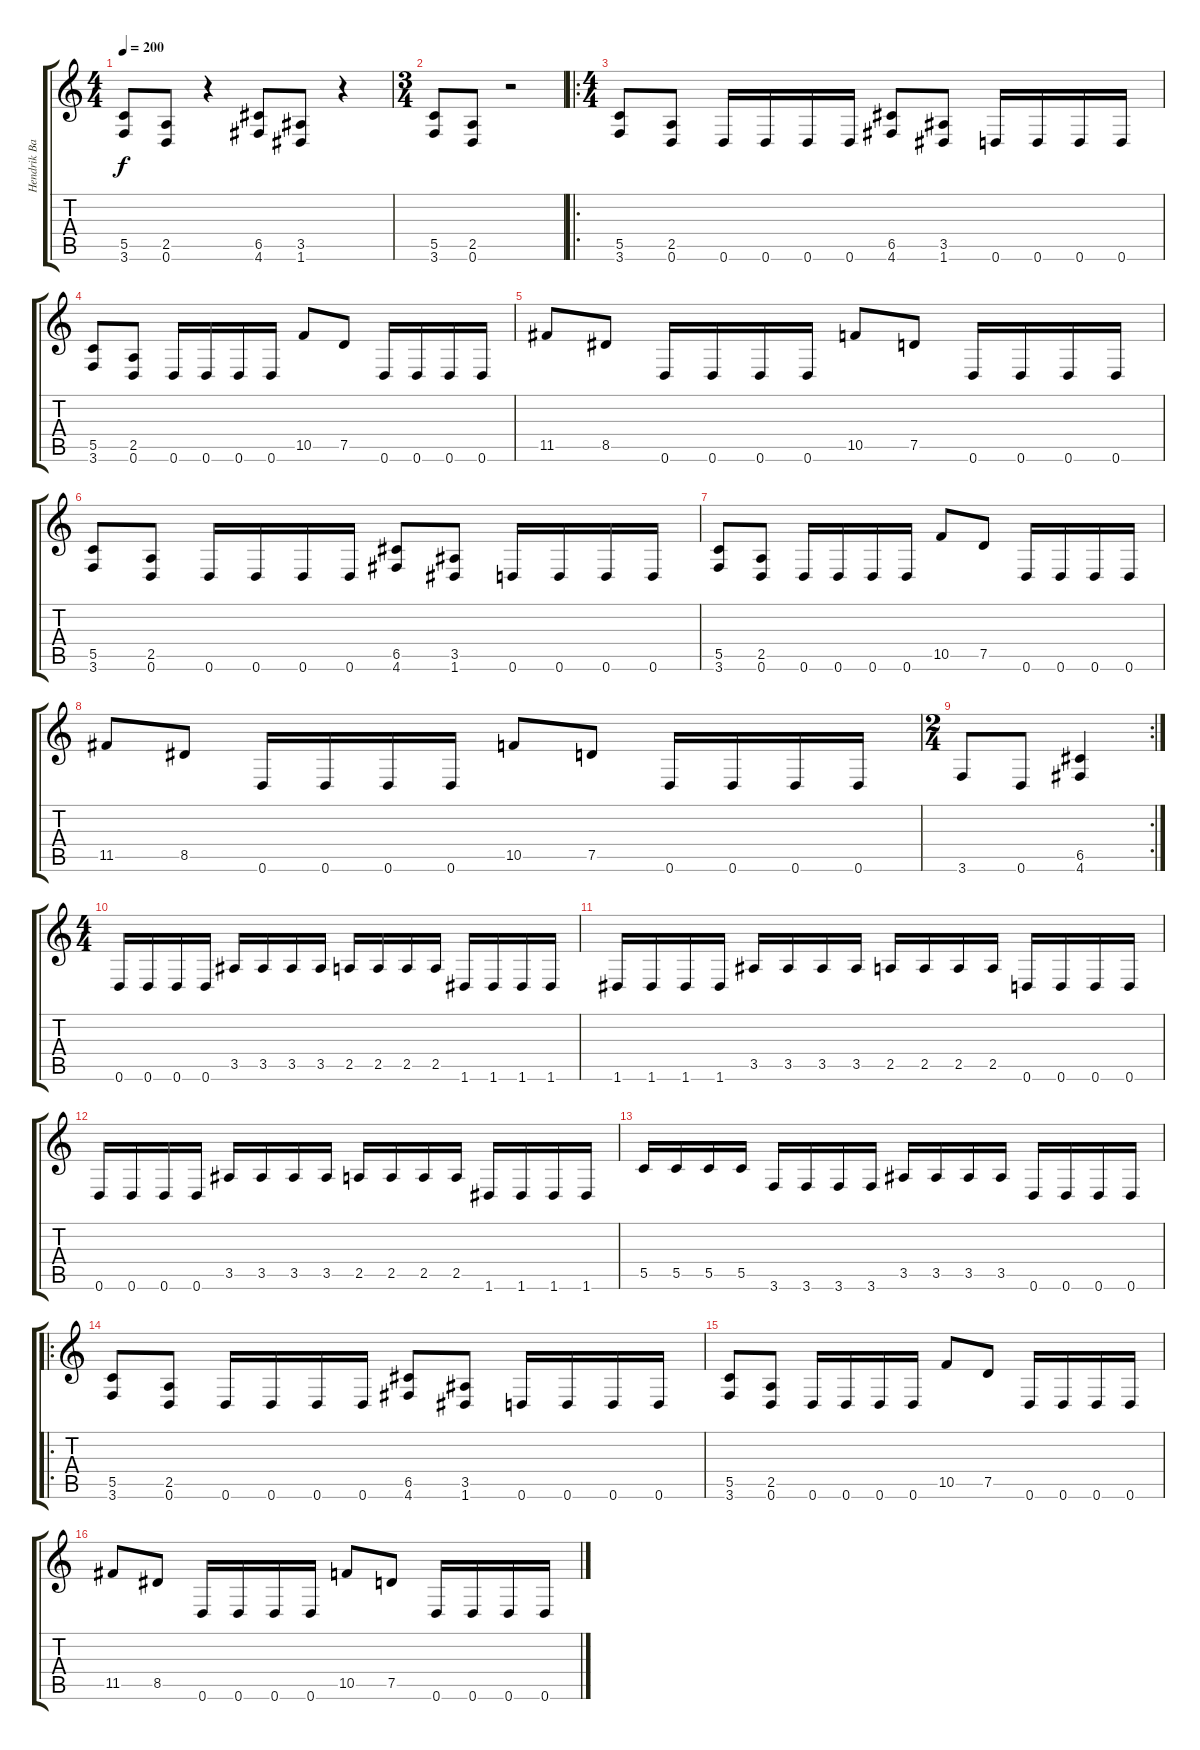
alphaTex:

\track ("Hendrik Bache" "Hendrik Ba") {instrument distortionguitar}
\staff {score tabs}
\tuning (D4 A3 F3 C3 G2 D2) {hide}
\ts (4 4)
\tempo 200
\clef g2
\ks c
(5.5 3.6).8{dy f instrument distortionguitar} (2.5 0.6).8 r.4 (6.5 4.6).8 (3.5 1.6).8 r.4 |
\ts (3 4)
(5.5 3.6).8 (2.5 0.6).8 r.2 |
\ro
\ts (4 4)
(5.5 3.6).8 (2.5 0.6).8 0.6.16 0.6.16 0.6.16 0.6.16 (6.5 4.6).8 (3.5 1.6).8 0.6.16 0.6.16 0.6.16 0.6.16 |
(5.5 3.6).8 (2.5 0.6).8 0.6.16 0.6.16 0.6.16 0.6.16 10.5.8 7.5.8 0.6.16 0.6.16 0.6.16 0.6.16 |
11.5.8 8.5.8 0.6.16 0.6.16 0.6.16 0.6.16 10.5.8 7.5.8 0.6.16 0.6.16 0.6.16 0.6.16 |
(5.5 3.6).8 (2.5 0.6).8 0.6.16 0.6.16 0.6.16 0.6.16 (6.5 4.6).8 (3.5 1.6).8 0.6.16 0.6.16 0.6.16 0.6.16 |
(5.5 3.6).8 (2.5 0.6).8 0.6.16 0.6.16 0.6.16 0.6.16 10.5.8 7.5.8 0.6.16 0.6.16 0.6.16 0.6.16 |
11.5.8 8.5.8 0.6.16 0.6.16 0.6.16 0.6.16 10.5.8 7.5.8 0.6.16 0.6.16 0.6.16 0.6.16 |
\rc 2
\ts (2 4)
3.6.8 0.6.8 (6.5 4.6).4 |
\ts (4 4)
0.6.16 0.6.16 0.6.16 0.6.16 3.5.16 3.5.16 3.5.16 3.5.16 2.5.16 2.5.16 2.5.16 2.5.16 1.6.16 1.6.16 1.6.16 1.6.16 |
1.6.16 1.6.16 1.6.16 1.6.16 3.5.16 3.5.16 3.5.16 3.5.16 2.5.16 2.5.16 2.5.16 2.5.16 0.6.16 0.6.16 0.6.16 0.6.16 |
0.6.16 0.6.16 0.6.16 0.6.16 3.5.16 3.5.16 3.5.16 3.5.16 2.5.16 2.5.16 2.5.16 2.5.16 1.6.16 1.6.16 1.6.16 1.6.16 |
5.5.16 5.5.16 5.5.16 5.5.16 3.6.16 3.6.16 3.6.16 3.6.16 3.5.16 3.5.16 3.5.16 3.5.16 0.6.16 0.6.16 0.6.16 0.6.16 |
\ro
(5.5 3.6).8 (2.5 0.6).8 0.6.16 0.6.16 0.6.16 0.6.16 (6.5 4.6).8 (3.5 1.6).8 0.6.16 0.6.16 0.6.16 0.6.16 |
(5.5 3.6).8 (2.5 0.6).8 0.6.16 0.6.16 0.6.16 0.6.16 10.5.8 7.5.8 0.6.16 0.6.16 0.6.16 0.6.16 |
11.5.8 8.5.8 0.6.16 0.6.16 0.6.16 0.6.16 10.5.8 7.5.8 0.6.16 0.6.16 0.6.16 0.6.16
